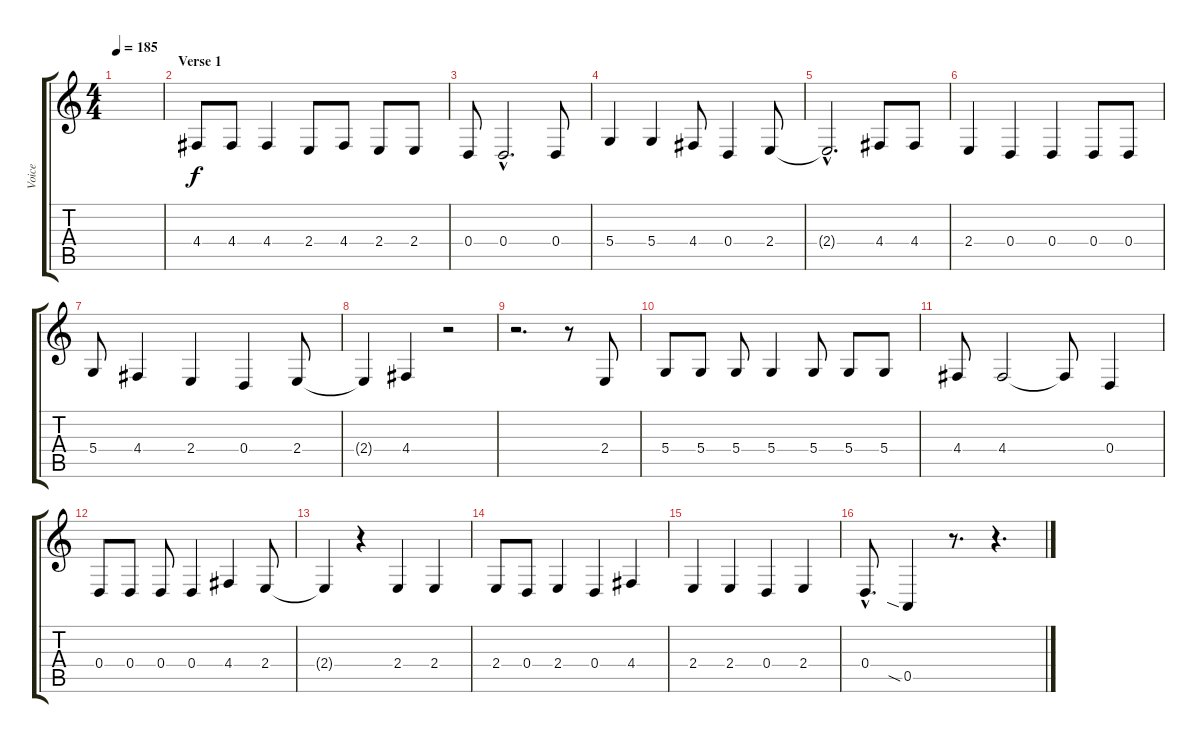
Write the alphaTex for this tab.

\track ("Voice" "Voice") {instrument oboe}
\staff {score tabs}
\tuning (E4 B3 G3 D3 A2 E2) {hide}
\ts (4 4)
\tempo 185
\clef g2
\ks c
|
\section ("" "Verse 1")
4.4.8 4.4.8 4.4.4 2.4.8 4.4.8 2.4.8 2.4.8 |
0.4.8 0.4{hac}.2{d} 0.4.8 |
5.4.4 5.4.4 4.4.8 0.4.4 2.4.8 |
2.4{hac t}.2{d} 4.4.8 4.4.8 |
2.4.4 0.4.4 0.4.4 0.4.8 0.4.8 |
5.4.8 4.4.4 2.4.4 0.4.4 2.4.8 |
2.4{t}.4 4.4.4 r.2 |
r.2{d} r.8 2.4.8 |
5.4.8 5.4.8 5.4.8 5.4.4 5.4.8 5.4.8 5.4.8 |
4.4.8 4.4.2 4.4{t}.8 0.4.4 |
0.4.8 0.4.8 0.4.8 0.4.4 4.4.4 2.4.8 |
2.4{t}.4 r.4 2.4.4 2.4.4 |
2.4.8 0.4.8 2.4.4 0.4.4 4.4.4 |
2.4.4 2.4.4 0.4.4 2.4.4 |
0.4{hac}.8{d} 0.5{sia}.4 r.8{d} r.4{d}
